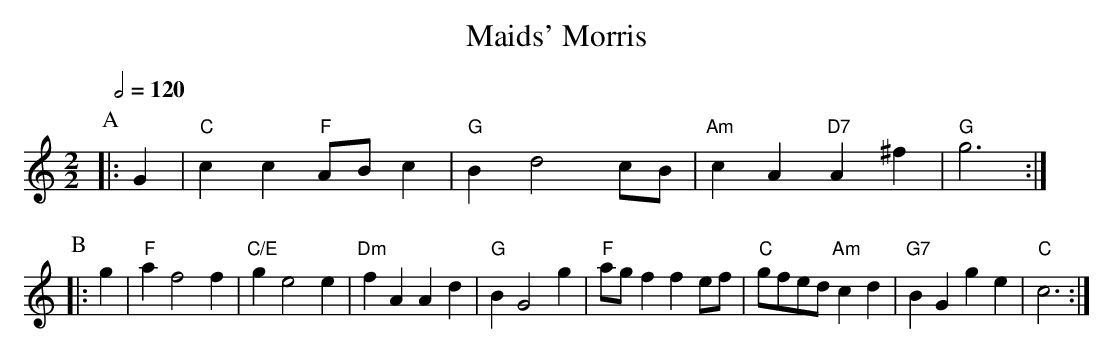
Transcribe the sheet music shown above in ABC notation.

X:1
T:Maids' Morris
Q:1/2=120
M:2/2
L:1/4
K:C
P:A
|:G | "C"cc "F"A/B/c | "G"B d2 c/B/ | "Am"cA "D7"A^f | "G"g3 :|
P:B
|: g | "F"a f2 f | "C/E"g e2 e | "Dm"fA Ad | "G"BG2g |\
"F"a/g/f fe/f/ | "C"g/f/e/d/ "Am"cd | "G7"BG ge | "C"c3 :|
